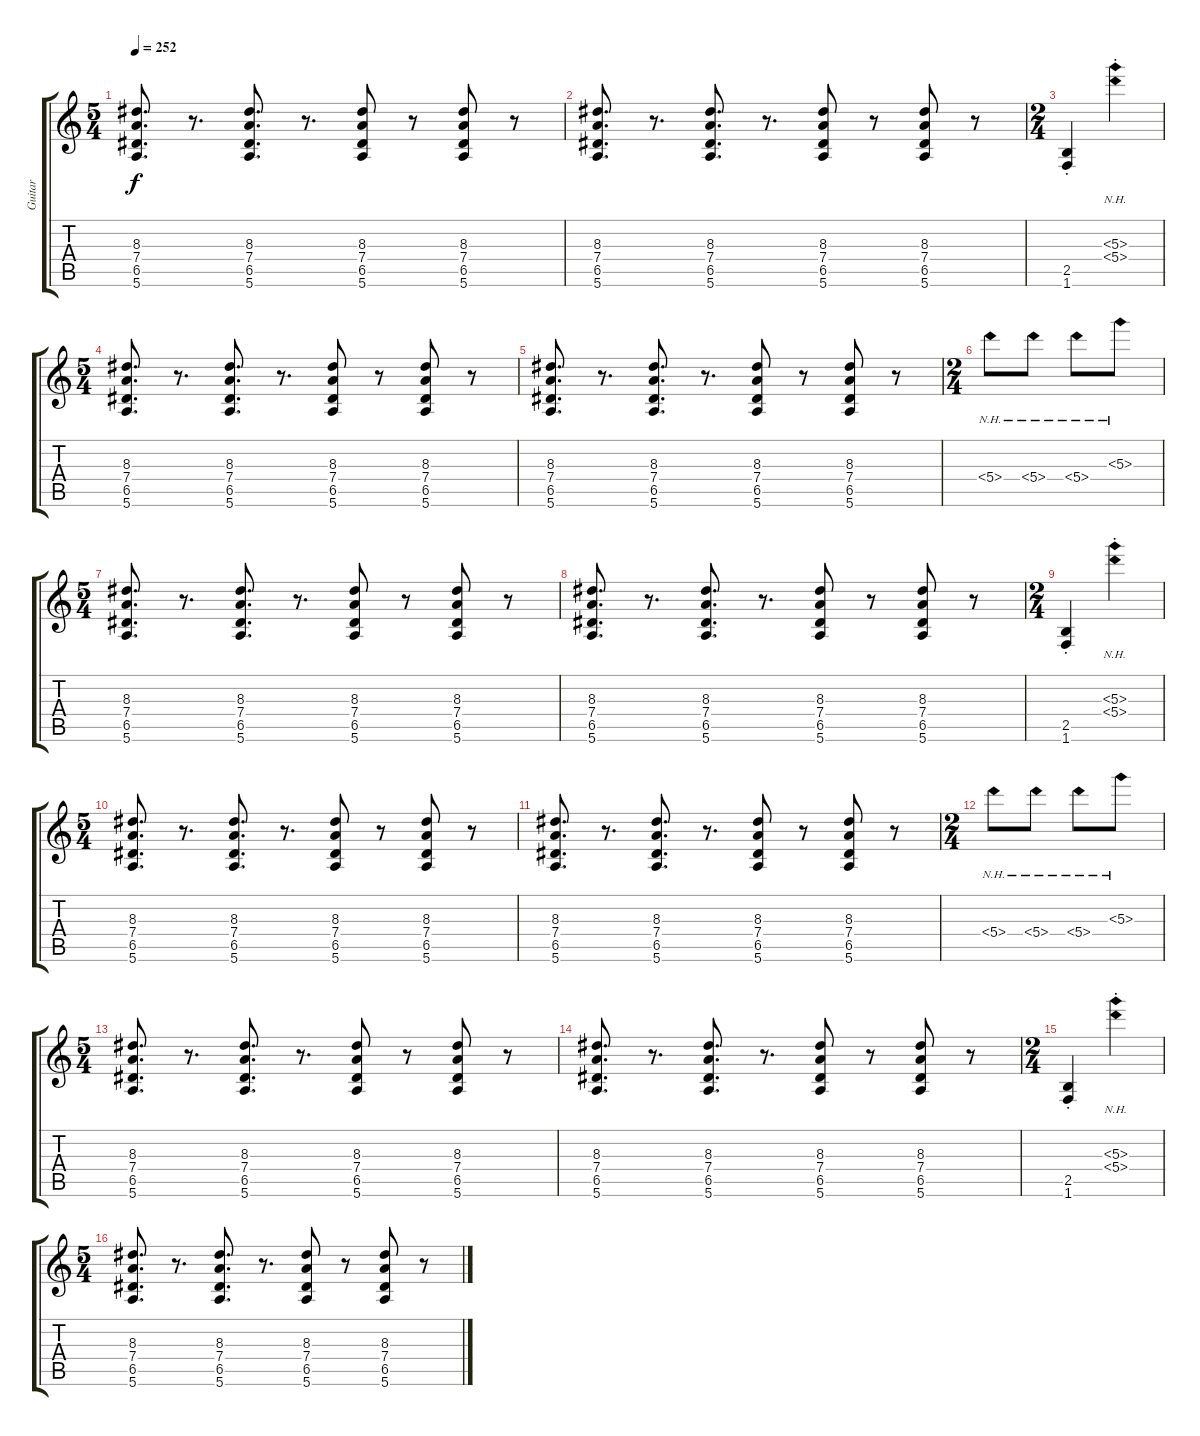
\track ("Guitar" "Guitar") {instrument distortionguitar}
\staff {score tabs}
\tuning (E4 B3 G3 D3 A2 E2) {hide}
\ts (5 4)
\tempo 252
\clef g2
\ks c
(8.3 7.4 6.5 5.6).8{d dy f} r.8{d} (8.3 7.4 6.5 5.6).8{d} r.8{d} (8.3 7.4 6.5 5.6).8 r.8 (8.3 7.4 6.5 5.6).8 r.8 |
(8.3 7.4 6.5 5.6).8{d} r.8{d} (8.3 7.4 6.5 5.6).8{d} r.8{d} (8.3 7.4 6.5 5.6).8 r.8 (8.3 7.4 6.5 5.6).8 r.8 |
\ts (2 4)
(2.5{st} 1.6{st}).4 (5.3{nh st} 5.4{nh st}).4 |
\ts (5 4)
(8.3 7.4 6.5 5.6).8{d} r.8{d} (8.3 7.4 6.5 5.6).8{d} r.8{d} (8.3 7.4 6.5 5.6).8 r.8 (8.3 7.4 6.5 5.6).8 r.8 |
(8.3 7.4 6.5 5.6).8{d} r.8{d} (8.3 7.4 6.5 5.6).8{d} r.8{d} (8.3 7.4 6.5 5.6).8 r.8 (8.3 7.4 6.5 5.6).8 r.8 |
\ts (2 4)
5.4{nh}.8 5.4{nh}.8 5.4{nh}.8 5.3{nh}.8 |
\ts (5 4)
(8.3 7.4 6.5 5.6).8{d} r.8{d} (8.3 7.4 6.5 5.6).8{d} r.8{d} (8.3 7.4 6.5 5.6).8 r.8 (8.3 7.4 6.5 5.6).8 r.8 |
(8.3 7.4 6.5 5.6).8{d} r.8{d} (8.3 7.4 6.5 5.6).8{d} r.8{d} (8.3 7.4 6.5 5.6).8 r.8 (8.3 7.4 6.5 5.6).8 r.8 |
\ts (2 4)
(2.5{st} 1.6{st}).4 (5.3{nh st} 5.4{nh st}).4 |
\ts (5 4)
(8.3 7.4 6.5 5.6).8{d} r.8{d} (8.3 7.4 6.5 5.6).8{d} r.8{d} (8.3 7.4 6.5 5.6).8 r.8 (8.3 7.4 6.5 5.6).8 r.8 |
(8.3 7.4 6.5 5.6).8{d} r.8{d} (8.3 7.4 6.5 5.6).8{d} r.8{d} (8.3 7.4 6.5 5.6).8 r.8 (8.3 7.4 6.5 5.6).8 r.8 |
\ts (2 4)
5.4{nh}.8 5.4{nh}.8 5.4{nh}.8 5.3{nh}.8 |
\ts (5 4)
(8.3 7.4 6.5 5.6).8{d} r.8{d} (8.3 7.4 6.5 5.6).8{d} r.8{d} (8.3 7.4 6.5 5.6).8 r.8 (8.3 7.4 6.5 5.6).8 r.8 |
(8.3 7.4 6.5 5.6).8{d} r.8{d} (8.3 7.4 6.5 5.6).8{d} r.8{d} (8.3 7.4 6.5 5.6).8 r.8 (8.3 7.4 6.5 5.6).8 r.8 |
\ts (2 4)
(2.5{st} 1.6{st}).4 (5.3{nh st} 5.4{nh st}).4 |
\ts (5 4)
(8.3 7.4 6.5 5.6).8{d} r.8{d} (8.3 7.4 6.5 5.6).8{d} r.8{d} (8.3 7.4 6.5 5.6).8 r.8 (8.3 7.4 6.5 5.6).8 r.8
